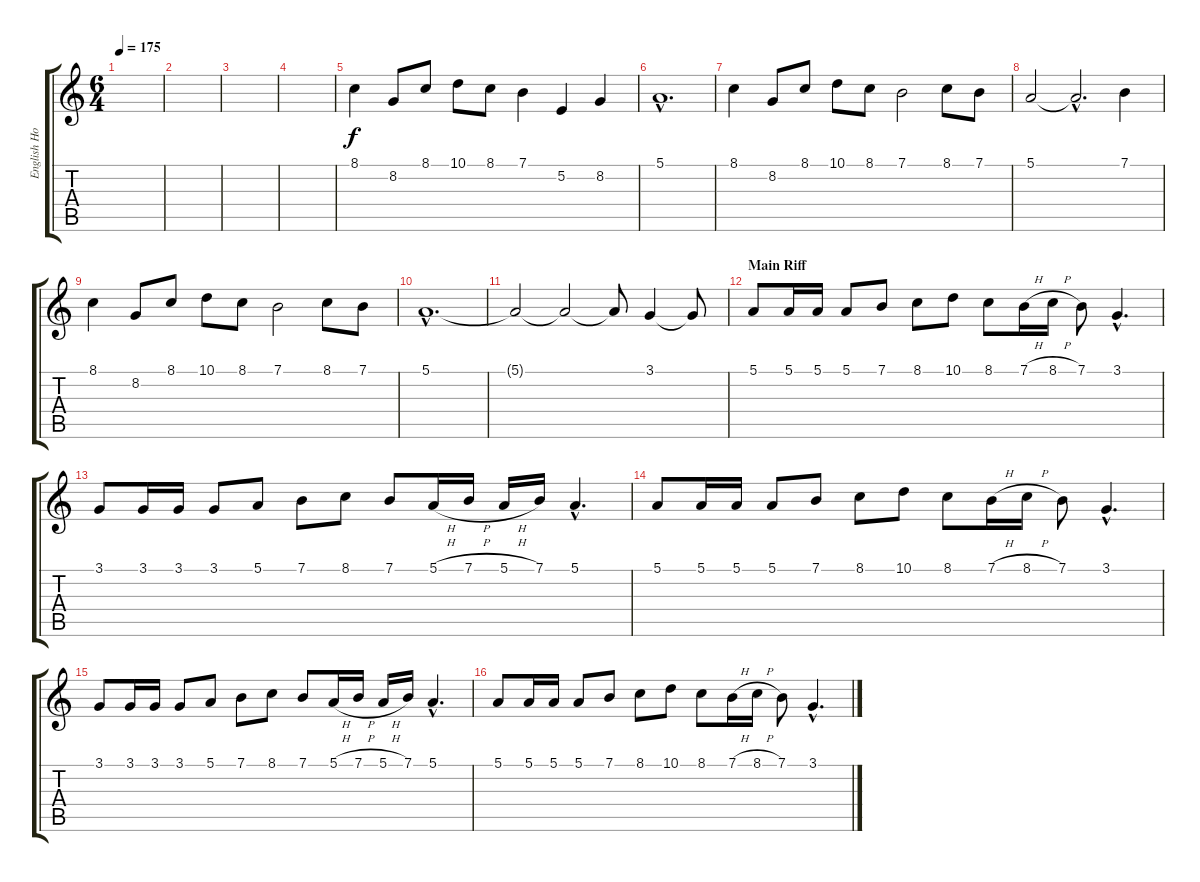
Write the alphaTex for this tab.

\track ("English Horn" "English Ho") {instrument englishhorn}
\staff {score tabs}
\tuning (E4 B3 G3 D3 A2 E2) {hide}
\ts (6 4)
\section ("" "")
\tempo 175
\clef g2
\ks c
|
|
|
|
8.1.4{volume 13 instrument englishhorn} 8.2.8 8.1.8 10.1.8 8.1.8 7.1.4 5.2.4 8.2.4 |
5.1{hac}.1{d} |
8.1.4 8.2.8 8.1.8 10.1.8 8.1.8 7.1.2 8.1.8 7.1.8 |
5.1.2 5.1{hac t}.2{d} 7.1.4 |
8.1.4 8.2.8 8.1.8 10.1.8 8.1.8 7.1.2 8.1.8 7.1.8 |
5.1{hac}.1{d} |
5.1{t}.2 5.1{t}.2 5.1{t}.8 3.1.4 3.1{t}.8 |
\section ("" "Main Riff")
5.1.8 5.1.16 5.1.16 5.1.8 7.1.8 8.1.8 10.1.8 8.1.8 7.1{h}.16 8.1{h}.16 7.1.8 3.1{hac}.4{d} |
3.1.8 3.1.16 3.1.16 3.1.8 5.1.8 7.1.8 8.1.8 7.1.8 5.1{h}.16 7.1{h}.16 5.1{h}.16 7.1.16 5.1{hac}.4{d} |
5.1.8 5.1.16 5.1.16 5.1.8 7.1.8 8.1.8 10.1.8 8.1.8 7.1{h}.16 8.1{h}.16 7.1.8 3.1{hac}.4{d} |
3.1.8 3.1.16 3.1.16 3.1.8 5.1.8 7.1.8 8.1.8 7.1.8 5.1{h}.16 7.1{h}.16 5.1{h}.16 7.1.16 5.1{hac}.4{d} |
5.1.8 5.1.16 5.1.16 5.1.8 7.1.8 8.1.8 10.1.8 8.1.8 7.1{h}.16 8.1{h}.16 7.1.8 3.1{hac}.4{d}
